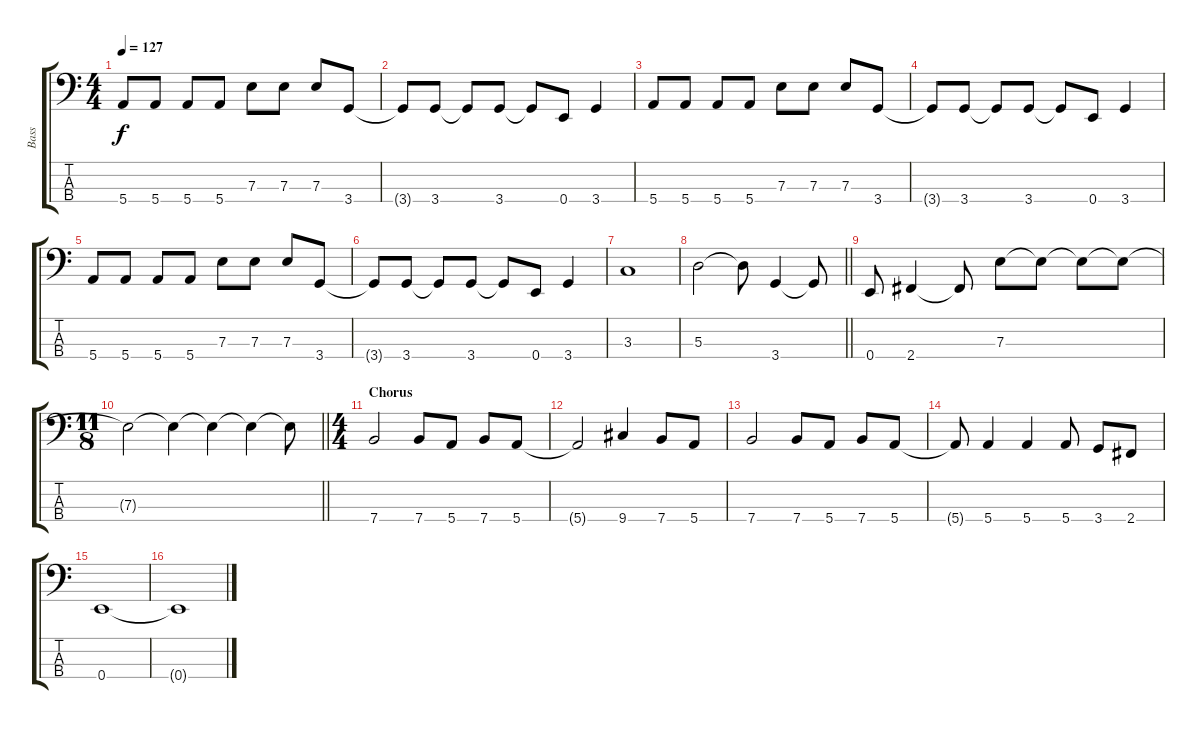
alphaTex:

\track ("Bass" "Bass") {instrument electricbassfinger}
\staff {score tabs}
\tuning (G2 D2 A1 E1) {hide}
\ts (4 4)
\tempo 127
\clef f4
\ks c
5.4.8{dy f} 5.4.8 5.4.8 5.4.8 7.3.8 7.3.8 7.3.8 3.4.8 |
3.4{t}.8 3.4.8 3.4{t}.8 3.4.8 3.4{t}.8 0.4.8 3.4.4 |
5.4.8 5.4.8 5.4.8 5.4.8 7.3.8 7.3.8 7.3.8 3.4.8 |
3.4{t}.8 3.4.8 3.4{t}.8 3.4.8 3.4{t}.8 0.4.8 3.4.4 |
5.4.8 5.4.8 5.4.8 5.4.8 7.3.8 7.3.8 7.3.8 3.4.8 |
3.4{t}.8 3.4.8 3.4{t}.8 3.4.8 3.4{t}.8 0.4.8 3.4.4 |
3.3.1 |
\barLineRight lightlight
5.3.2 5.3{t}.8 3.4.4 3.4{t}.8 |
0.4.8 2.4.4 2.4{t}.8 7.3.8 7.3{t}.8 7.3{t}.8 7.3{t}.8 |
\ts (11 8)
\barLineRight lightlight
7.3{t}.2 7.3{t}.4 7.3{t}.4 7.3{t}.4 7.3{t}.8 |
\ts (4 4)
\section ("" "Chorus")
7.4.2 7.4.8 5.4.8 7.4.8 5.4.8 |
5.4{t}.2 9.4.4 7.4.8 5.4.8 |
7.4.2 7.4.8 5.4.8 7.4.8 5.4.8 |
5.4{t}.8 5.4.4 5.4.4 5.4.8 3.4.8 2.4.8 |
0.4.1 |
0.4{t}.1
